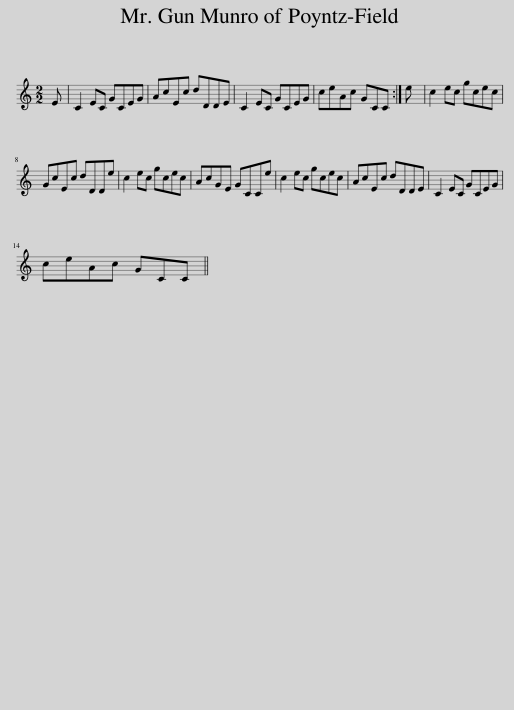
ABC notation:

X:1
L:1/8
M:2/2
I:linebreak $
K:C
V:1 treble
V:1
 E | C2 EC GCEG | AcEc dDDE | C2 EC GCEG | ceAc GCC :| %5
 e | c2 ec gcec |$ GcEc dDDe | c2 ec gcec | AcGE GCCe | %10
 c2 ec gcec | AcEc dDDE | C2 EC GCEG |$ ceAc GCC || %14
